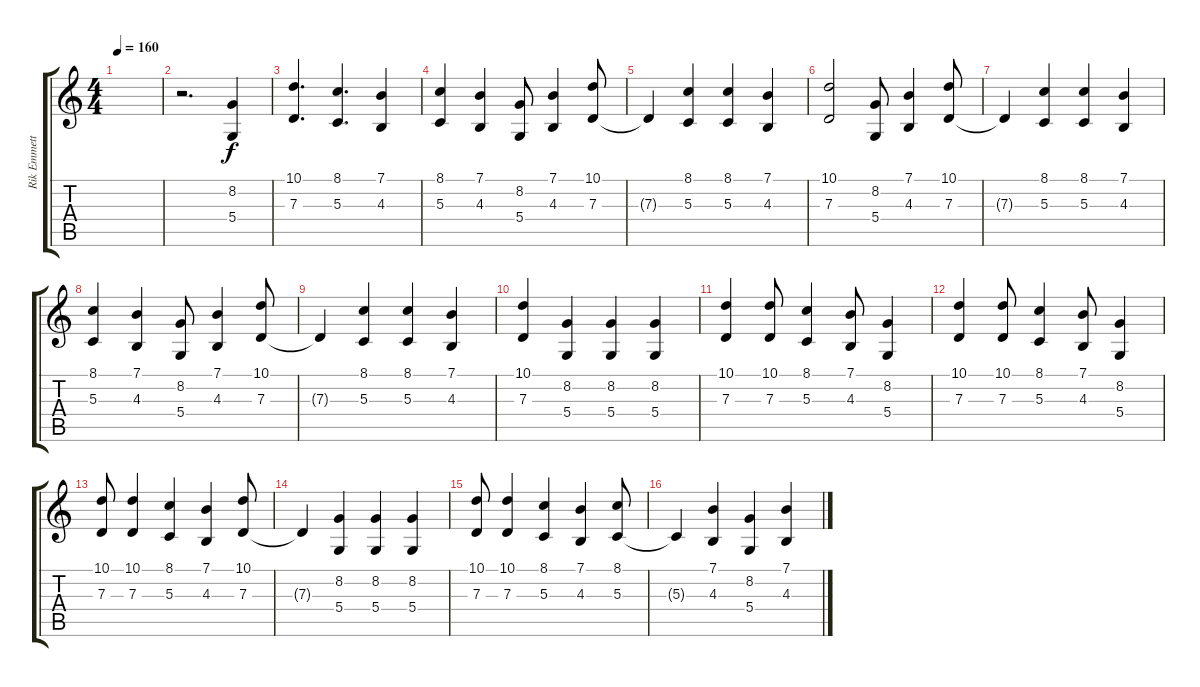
\track ("Rik Emmett - Vocals" "Rik Emmett") {instrument synthvoice}
\staff {score tabs}
\tuning (E4 B3 G3 D3 A2 E2) {hide}
\ts (4 4)
\tempo 160
\clef g2
\ks c
|
r.2{d} (8.2 5.4).4 |
(10.1 7.3).4{d} (8.1 5.3).4{d} (7.1 4.3).4 |
(8.1 5.3).4 (7.1 4.3).4 (8.2 5.4).8 (7.1 4.3).4 (10.1 7.3).8 |
7.3{t}.4 (8.1 5.3).4 (8.1 5.3).4 (7.1 4.3).4 |
(10.1 7.3).2 (8.2 5.4).8 (7.1 4.3).4 (10.1 7.3).8 |
7.3{t}.4 (8.1 5.3).4 (8.1 5.3).4 (7.1 4.3).4 |
(8.1 5.3).4 (7.1 4.3).4 (8.2 5.4).8 (7.1 4.3).4 (10.1 7.3).8 |
7.3{t}.4 (8.1 5.3).4 (8.1 5.3).4 (7.1 4.3).4 |
(10.1 7.3).4 (8.2 5.4).4 (8.2 5.4).4 (8.2 5.4).4 |
(10.1 7.3).4 (10.1 7.3).8 (8.1 5.3).4 (7.1 4.3).8 (8.2 5.4).4 |
(10.1 7.3).4 (10.1 7.3).8 (8.1 5.3).4 (7.1 4.3).8 (8.2 5.4).4 |
(10.1 7.3).8 (10.1 7.3).4 (8.1 5.3).4 (7.1 4.3).4 (10.1 7.3).8 |
7.3{t}.4 (8.2 5.4).4 (8.2 5.4).4 (8.2 5.4).4 |
(10.1 7.3).8 (10.1 7.3).4 (8.1 5.3).4 (7.1 4.3).4 (8.1 5.3).8 |
5.3{t}.4 (7.1 4.3).4 (8.2 5.4).4 (7.1 4.3).4
